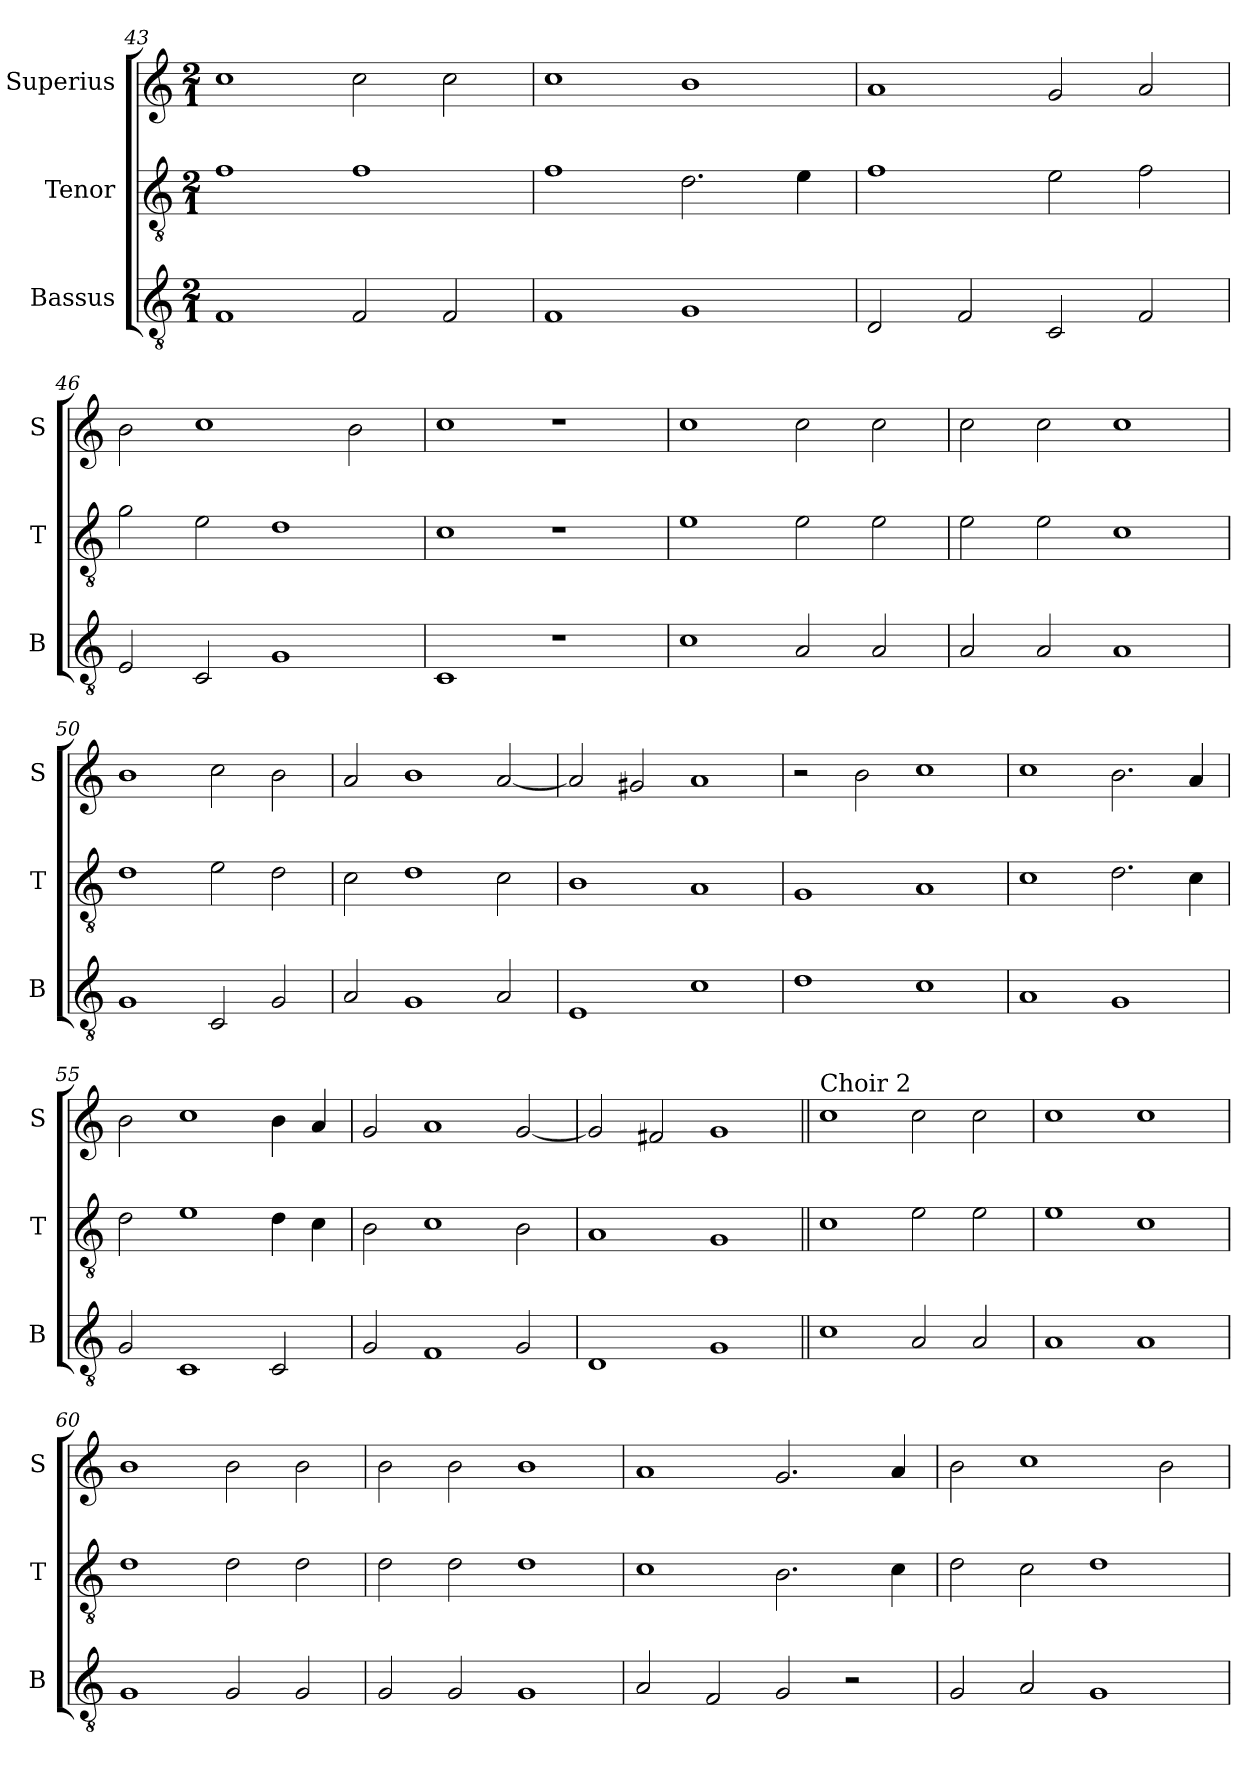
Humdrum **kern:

**kern	**kern	**kern
*part3	*part2	*part1
*staff3	*staff2	*staff1
*I"Bassus	*I"Tenor	*I"Superius
*I'B	*I'T	*I'S
*clefGv2	*clefGv2	*clefG2
*k[]	*k[]	*k[]
*M2/1	*M2/1	*M2/1
=43	=43	=43
1F	1f	1cc
2F/	1f	2cc\
2F/	.	2cc\
=44	=44	=44
1F	1f	1cc
1G	2.d\	1b
.	4e\	.
=45	=45	=45
2D/	1f	1a
2F/	.	.
2C/	2e\	2g/
2F/	2f\	2a/
=46	=46	=46
2E/	2g\	2b\
2C/	2e\	1cc
1G	1d	.
.	.	2b\
=47	=47	=47
1C	1c	1cc
1r	1r	1r
=48	=48	=48
1c	1e	1cc
2A/	2e\	2cc\
2A/	2e\	2cc\
=49	=49	=49
2A/	2e\	2cc\
2A/	2e\	2cc\
1A	1c	1cc
=50	=50	=50
1G	1d	1b
2C/	2e\	2cc\
2G/	2d\	2b\
=51	=51	=51
2A/	2c\	2a/
1G	1d	1b
2A/	2c\	[2a/
=52	=52	=52
1E	1B	2a/]
.	.	2g#X/
1c	1A	1a
=53	=53	=53
1d	1G	2r
.	.	2b\
1c	1A	1cc
=54	=54	=54
1A	1c	1cc
1G	2.d\	2.b\
.	4c\	4a/
=55	=55	=55
2G/	2d\	2b\
1C	1e	1cc
2C/	4d\	4b\
.	4c\	4a/
=56	=56	=56
2G/	2B\	2g/
1F	1c	1a
2G/	2B\	[2g/
=57	=57	=57
1D	1A	2g/]
.	.	2f#X/
1G	1G	1g
=58||	=58||	=58||
!	!	!LO:TX:a:t=Choir 2
1c	1c	1cc
2A/	2e\	2cc\
2A/	2e\	2cc\
=59	=59	=59
1A	1e	1cc
1A	1c	1cc
=60	=60	=60
1G	1d	1b
2G/	2d\	2b\
2G/	2d\	2b\
=61	=61	=61
2G/	2d\	2b\
2G/	2d\	2b\
1G	1d	1b
=62	=62	=62
2A/	1c	1a
2F/	.	.
2G/	2.B\	2.g/
2r	.	.
.	4c\	4a/
=63	=63	=63
2G/	2d\	2b\
2A/	2c\	1cc
1G	1d	.
.	.	2b\
=	=	=
*-	*-	*-
